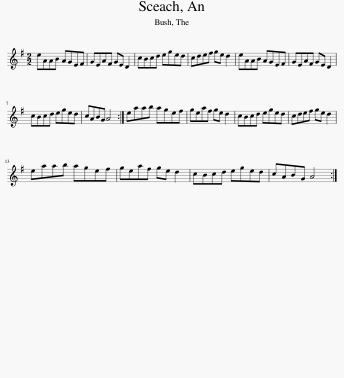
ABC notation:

X:1
L:1/8
M:2/2
I:linebreak $
K:G
V:1 treble
V:1
 eAAB AGEF | GEAF GE D2 | cBcd eged | cdef ge d2 | eAAB AGEF | %5
 GEAF GE D2 |$ cBcd eged | cABG A4 :| eaab agef | geaf ge d2 | %10
 cBcd eged | cdef ge d2 |$ eaab agef | geaf ge d2 | cBcd eged | %15
 cABG A4 :| %16
